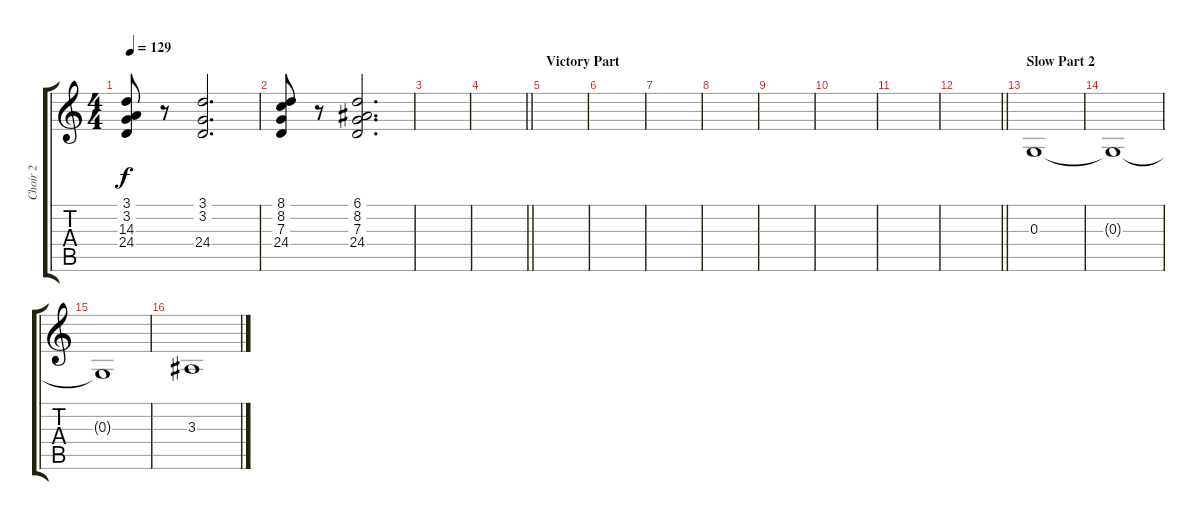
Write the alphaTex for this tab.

\track ("Choir 2" "Choir 2") {instrument choiraahs}
\staff {score tabs}
\tuning (E4 B3 G3 D3 A2 E2) {hide}
\ts (4 4)
\tempo 129
\clef g2
\ks c
(3.1 3.2 14.3 24.4).8{dy f} r.8 (3.1 3.2 24.4).2{d} |
(8.1 8.2 7.3 24.4).8 r.8 (6.1 8.2 7.3 24.4).2{d} |
|
\barLineRight lightlight
|
\section ("" "Victory Part")
|
|
|
|
|
|
|
\barLineRight lightlight
|
\section ("" "Slow Part 2")
0.3.1 |
0.3{t}.1 |
0.3{t}.1 |
3.3.1
